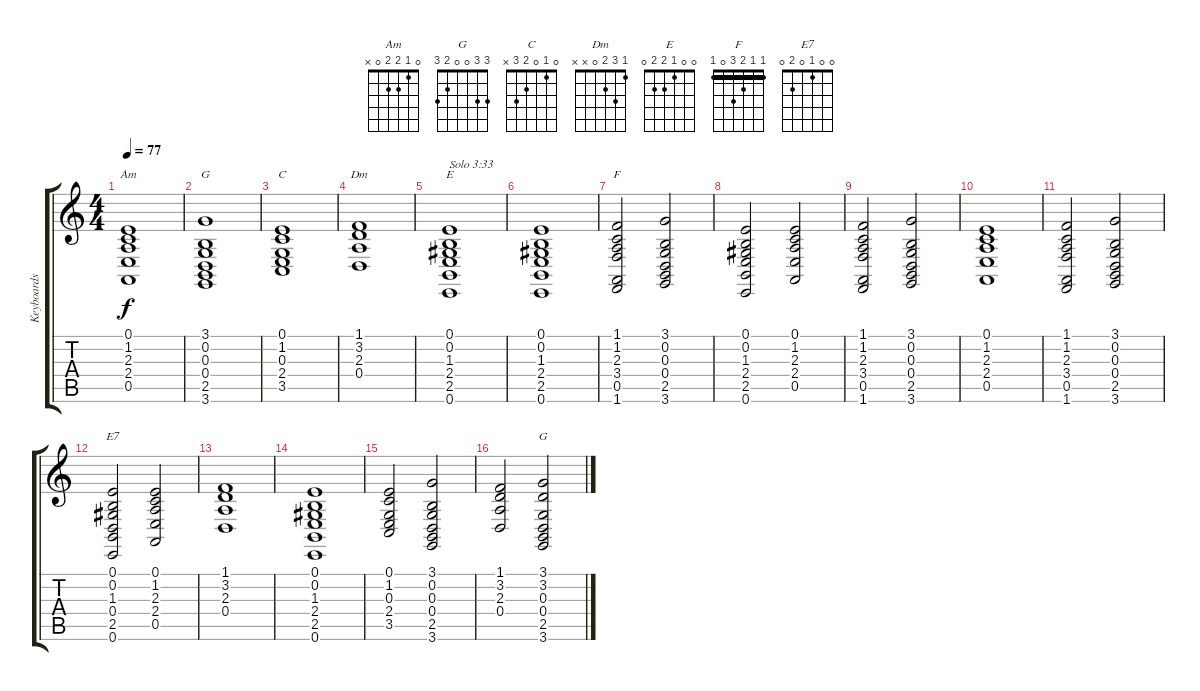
\track ("Keyboards" "Keyboards") {instrument fx7echoes}
\staff {score tabs}
\tuning (E4 B3 G3 D3 A2 E2) {hide}
\chord ("Am" 0 1 2 2 0 x)
\chord ("G" 3 0 0 0 2 3)
\chord ("C" 0 1 0 2 3 x)
\chord ("Dm" 1 3 2 0 x x)
\chord ("E" 0 0 1 2 2 0)
\chord ("F" 1 1 2 3 0 1) {barre 1}
\chord ("E7" 0 0 1 0 2 0)
\chord ("G" 3 3 0 0 2 3)
\ts (4 4)
\tempo 77
\clef g2
\ks c
(0.1 1.2 2.3 2.4 0.5).1{ch "Am" dy f} |
(3.1 0.2 0.3 0.4 2.5 3.6).1{ch "G"} |
(0.1 1.2 0.3 2.4 3.5).1{ch "C"} |
(1.1 3.2 2.3 0.4).1{ch "Dm"} |
(0.1 0.2 1.3 2.4 2.5 0.6).1{ch "E" txt "Solo 3:33"} |
(0.1 0.2 1.3 2.4 2.5 0.6).1 |
(1.1 1.2 2.3 3.4 0.5 1.6).2{ch "F"} (3.1 0.2 0.3 0.4 2.5 3.6).2 |
(0.1 0.2 1.3 2.4 2.5 0.6).2 (0.1 1.2 2.3 2.4 0.5).2 |
(1.1 1.2 2.3 3.4 0.5 1.6).2 (3.1 0.2 0.3 0.4 2.5 3.6).2 |
(0.1 1.2 2.3 2.4 0.5).1 |
(1.1 1.2 2.3 3.4 0.5 1.6).2 (3.1 0.2 0.3 0.4 2.5 3.6).2 |
(0.1 0.2 1.3 0.4 2.5 0.6).2{ch "E7"} (0.1 1.2 2.3 2.4 0.5).2 |
(1.1 3.2 2.3 0.4).1 |
(0.1 0.2 1.3 2.4 2.5 0.6).1 |
(0.1 1.2 0.3 2.4 3.5).2 (3.1 0.2 0.3 0.4 2.5 3.6).2 |
(1.1 3.2 2.3 0.4).2 (3.1 3.2 0.3 0.4 2.5 3.6).2{ch "G"}
